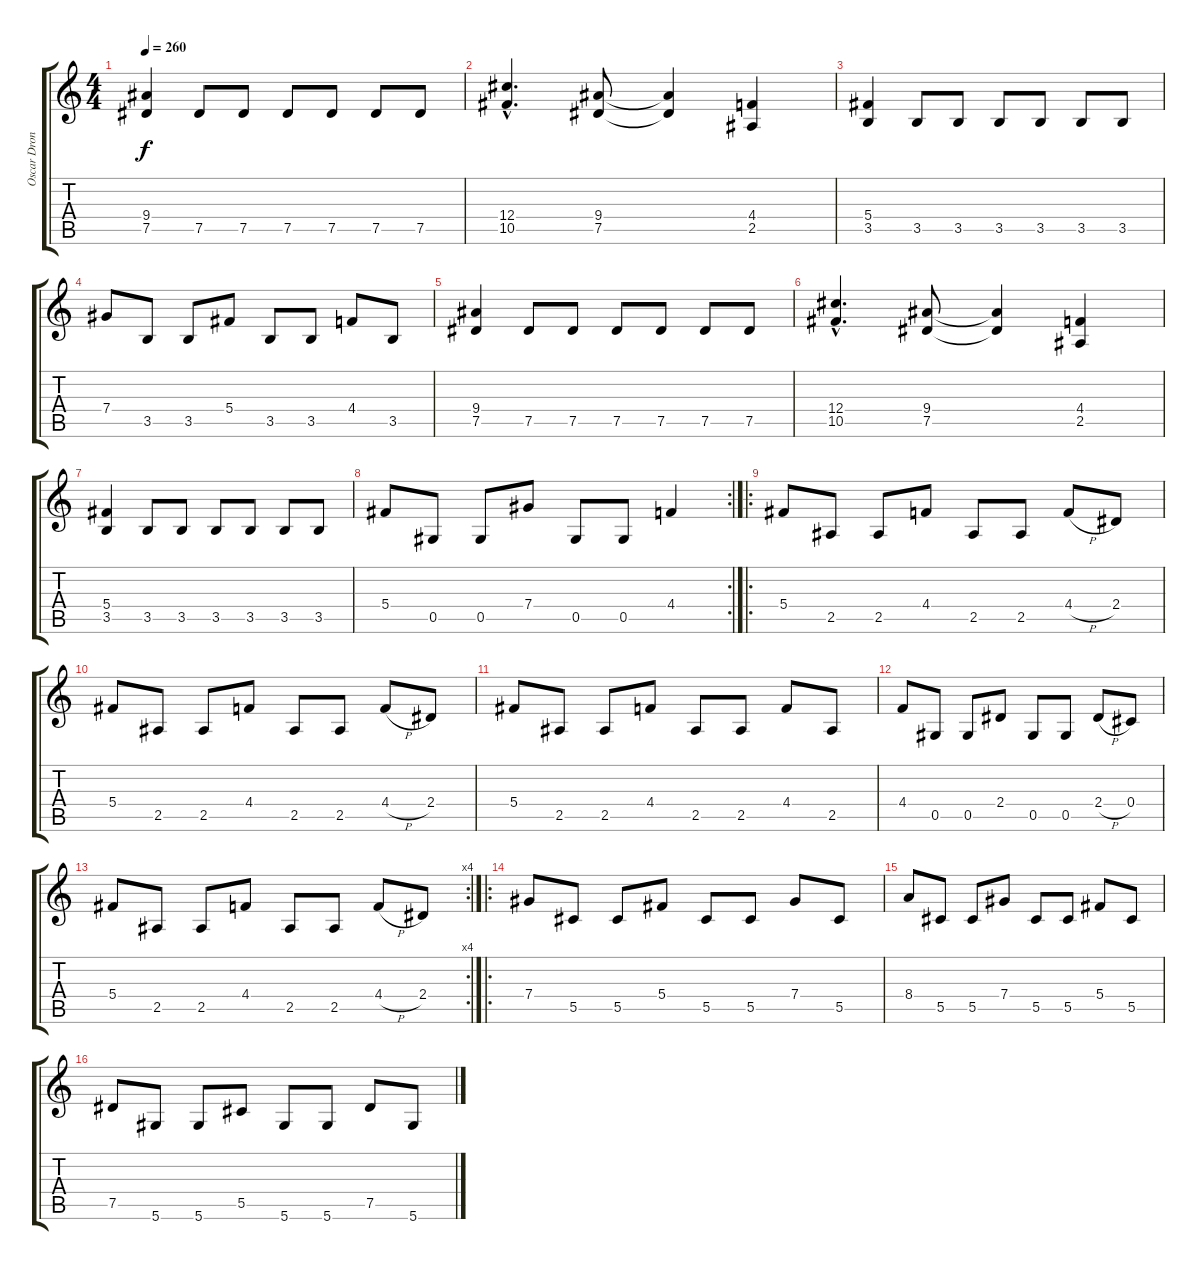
\track ("Oscar Dronjak (Rhythm - Lead Guitar)" "Oscar Dron") {instrument distortionguitar}
\staff {score tabs}
\tuning (Eb4 Bb3 Gb3 Db3 Ab2 Eb2) {hide}
\ts (4 4)
\tempo 260
\clef g2
\ks c
(9.4 7.5).4{dy f} 7.5.8 7.5.8 7.5.8 7.5.8 7.5.8 7.5.8 |
(12.4{hac} 10.5{hac}).4{d} (9.4 7.5).8 (9.4{t} 7.5{t}).4 (4.4 2.5).4 |
(5.4 3.5).4 3.5.8 3.5.8 3.5.8 3.5.8 3.5.8 3.5.8 |
7.4.8 3.5.8 3.5.8 5.4.8 3.5.8 3.5.8 4.4.8 3.5.8 |
(9.4 7.5).4 7.5.8 7.5.8 7.5.8 7.5.8 7.5.8 7.5.8 |
(12.4{hac} 10.5{hac}).4{d} (9.4 7.5).8 (9.4{t} 7.5{t}).4 (4.4 2.5).4 |
(5.4 3.5).4 3.5.8 3.5.8 3.5.8 3.5.8 3.5.8 3.5.8 |
\rc 2
5.4.8 0.5.8 0.5.8 7.4.8 0.5.8 0.5.8 4.4.4 |
\ro
5.4.8 2.5.8 2.5.8 4.4.8 2.5.8 2.5.8 4.4{h}.8 2.4.8 |
5.4.8 2.5.8 2.5.8 4.4.8 2.5.8 2.5.8 4.4{h}.8 2.4.8 |
5.4.8 2.5.8 2.5.8 4.4.8 2.5.8 2.5.8 4.4.8 2.5.8 |
4.4.8 0.5.8 0.5.8 2.4.8 0.5.8 0.5.8 2.4{h}.8 0.4.8 |
\rc 4
5.4.8 2.5.8 2.5.8 4.4.8 2.5.8 2.5.8 4.4{h}.8 2.4.8 |
\ro
7.4.8 5.5.8 5.5.8 5.4.8 5.5.8 5.5.8 7.4.8 5.5.8 |
8.4.8 5.5.8 5.5.8 7.4.8 5.5.8 5.5.8 5.4.8 5.5.8 |
7.5.8 5.6.8 5.6.8 5.5.8 5.6.8 5.6.8 7.5.8 5.6.8
